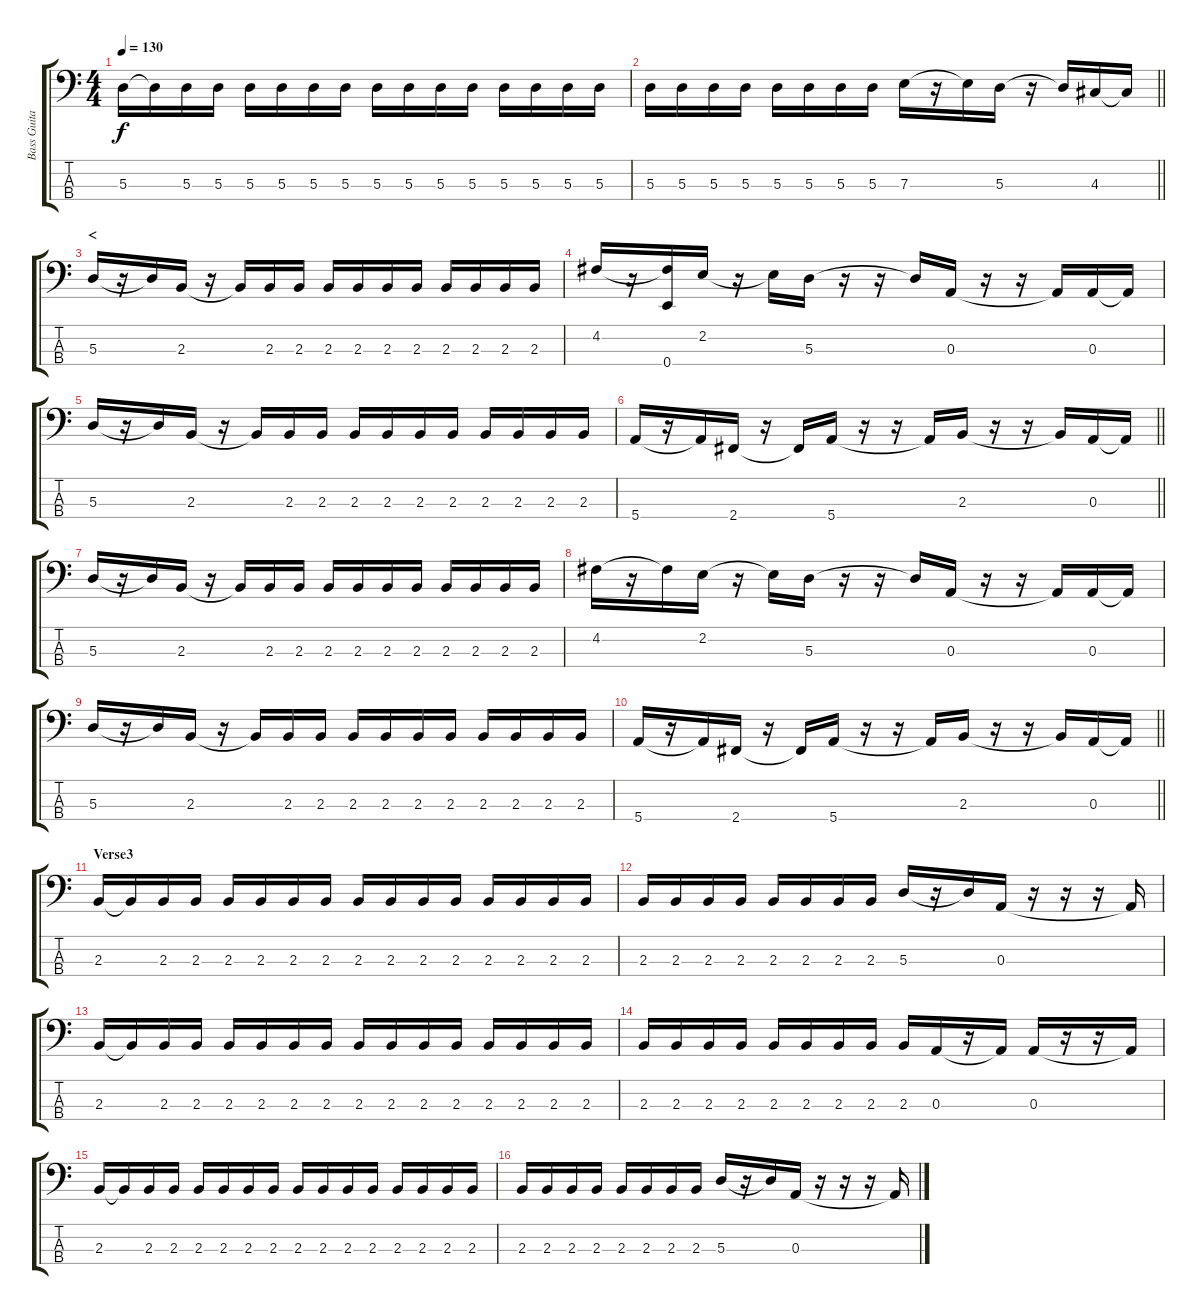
\track ("Bass Guitar" "Bass Guita") {instrument electricbassfinger}
\staff {score tabs}
\tuning (G2 D2 A1 E1) {hide}
\ts (4 4)
\tempo 130
\clef f4
\ks c
5.3.16{dy f} 5.3{t}.16 5.3.16 5.3.16 5.3.16 5.3.16 5.3.16 5.3.16 5.3.16 5.3.16 5.3.16 5.3.16 5.3.16 5.3.16 5.3.16 5.3.16 |
\barLineRight lightlight
5.3.16 5.3.16 5.3.16 5.3.16 5.3.16 5.3.16 5.3.16 5.3.16 7.3.16 r.16 7.3{t}.16 5.3.16 r.16 5.3{t}.16 4.3.16 4.3{t}.16 |
\section ("" "<")
5.3.16 r.16 5.3{t}.16 2.3.16 r.16 2.3{t}.16 2.3.16 2.3.16 2.3.16 2.3.16 2.3.16 2.3.16 2.3.16 2.3.16 2.3.16 2.3.16 |
4.2.16 r.16 (4.2{t} 0.4).16 2.2.16 r.16 2.2{t}.16 5.3.16 r.16 r.16 5.3{t}.16 0.3.16 r.16 r.16 0.3{t}.16 0.3.16 0.3{t}.16 |
5.3.16 r.16 5.3{t}.16 2.3.16 r.16 2.3{t}.16 2.3.16 2.3.16 2.3.16 2.3.16 2.3.16 2.3.16 2.3.16 2.3.16 2.3.16 2.3.16 |
\barLineRight lightlight
5.4.16 r.16 5.4{t}.16 2.4.16 r.16 2.4{t}.16 5.4.16 r.16 r.16 5.4{t}.16 2.3.16 r.16 r.16 2.3{t}.16 0.3.16 0.3{t}.16 |
5.3.16 r.16 5.3{t}.16 2.3.16 r.16 2.3{t}.16 2.3.16 2.3.16 2.3.16 2.3.16 2.3.16 2.3.16 2.3.16 2.3.16 2.3.16 2.3.16 |
4.2.16 r.16 4.2{t}.16 2.2.16 r.16 2.2{t}.16 5.3.16 r.16 r.16 5.3{t}.16 0.3.16 r.16 r.16 0.3{t}.16 0.3.16 0.3{t}.16 |
5.3.16 r.16 5.3{t}.16 2.3.16 r.16 2.3{t}.16 2.3.16 2.3.16 2.3.16 2.3.16 2.3.16 2.3.16 2.3.16 2.3.16 2.3.16 2.3.16 |
\barLineRight lightlight
5.4.16 r.16 5.4{t}.16 2.4.16 r.16 2.4{t}.16 5.4.16 r.16 r.16 5.4{t}.16 2.3.16 r.16 r.16 2.3{t}.16 0.3.16 0.3{t}.16 |
\section ("" "Verse3")
2.3.16 2.3{t}.16 2.3.16 2.3.16 2.3.16 2.3.16 2.3.16 2.3.16 2.3.16 2.3.16 2.3.16 2.3.16 2.3.16 2.3.16 2.3.16 2.3.16 |
2.3.16 2.3.16 2.3.16 2.3.16 2.3.16 2.3.16 2.3.16 2.3.16 5.3.16 r.16 5.3{t}.16 0.3.16 r.16 r.16 r.16 0.3{t}.16 |
2.3.16 2.3{t}.16 2.3.16 2.3.16 2.3.16 2.3.16 2.3.16 2.3.16 2.3.16 2.3.16 2.3.16 2.3.16 2.3.16 2.3.16 2.3.16 2.3.16 |
2.3.16 2.3.16 2.3.16 2.3.16 2.3.16 2.3.16 2.3.16 2.3.16 2.3.16 0.3.16 r.16 0.3{t}.16 0.3.16 r.16 r.16 0.3{t}.16 |
2.3.16 2.3{t}.16 2.3.16 2.3.16 2.3.16 2.3.16 2.3.16 2.3.16 2.3.16 2.3.16 2.3.16 2.3.16 2.3.16 2.3.16 2.3.16 2.3.16 |
2.3.16 2.3.16 2.3.16 2.3.16 2.3.16 2.3.16 2.3.16 2.3.16 5.3.16 r.16 5.3{t}.16 0.3.16 r.16 r.16 r.16 0.3{t}.16
